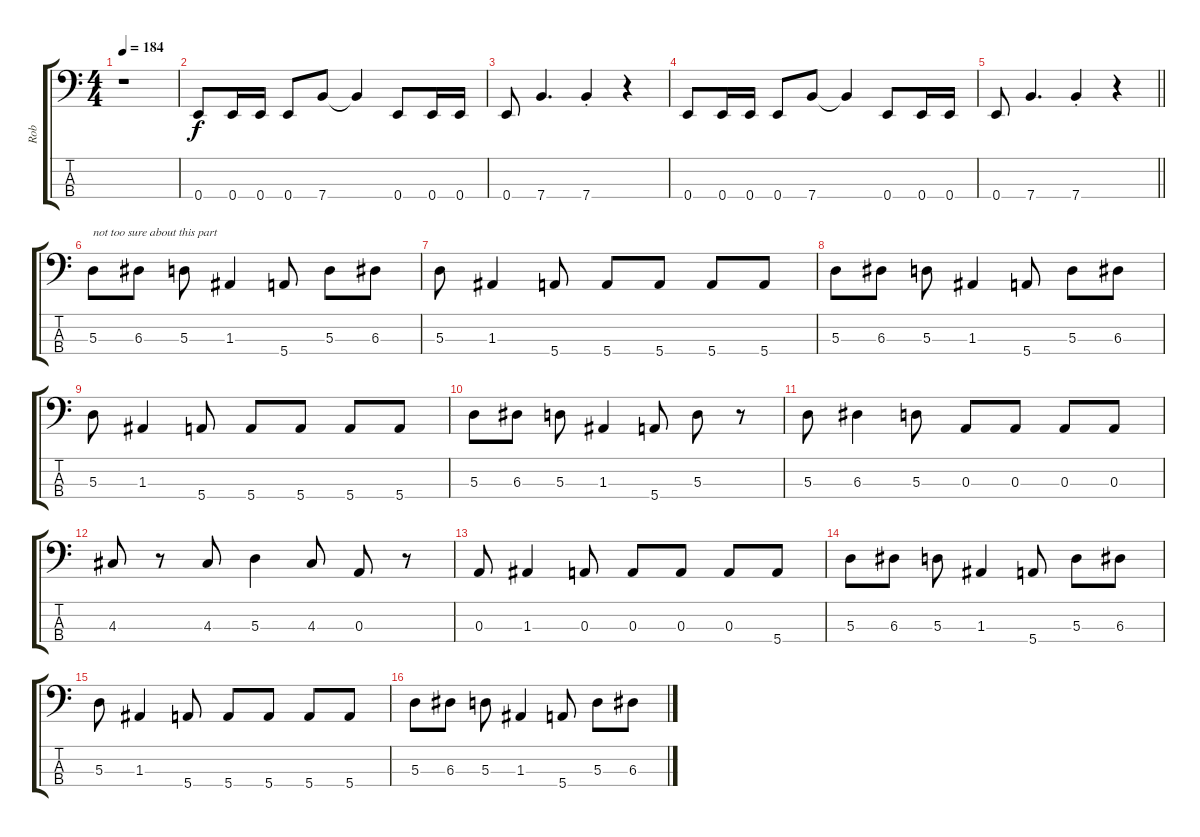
\track ("Rob" "Rob") {instrument electricbassfinger}
\staff {score tabs}
\tuning (G2 D2 A1 E1) {hide}
\ts (4 4)
\tempo 184
\clef f4
\ks c
r.1{dy f} |
0.4.8 0.4.16 0.4.16 0.4.8 7.4.8 7.4{t}.4 0.4.8 0.4.16 0.4.16 |
0.4.8 7.4.4{d} 7.4{st}.4 r.4 |
0.4.8 0.4.16 0.4.16 0.4.8 7.4.8 7.4{t}.4 0.4.8 0.4.16 0.4.16 |
\barLineRight lightlight
0.4.8 7.4.4{d} 7.4{st}.4 r.4 |
5.3.8{txt "not too sure about this part"} 6.3.8 5.3.8 1.3.4 5.4.8 5.3.8 6.3.8 |
5.3.8 1.3.4 5.4.8 5.4.8 5.4.8 5.4.8 5.4.8 |
5.3.8 6.3.8 5.3.8 1.3.4 5.4.8 5.3.8 6.3.8 |
5.3.8 1.3.4 5.4.8 5.4.8 5.4.8 5.4.8 5.4.8 |
5.3.8 6.3.8 5.3.8 1.3.4 5.4.8 5.3.8 r.8 |
5.3.8 6.3.4 5.3.8 0.3.8 0.3.8 0.3.8 0.3.8 |
4.3.8 r.8 4.3.8 5.3.4 4.3.8 0.3.8 r.8 |
0.3.8 1.3.4 0.3.8 0.3.8 0.3.8 0.3.8 5.4.8 |
5.3.8 6.3.8 5.3.8 1.3.4 5.4.8 5.3.8 6.3.8 |
5.3.8 1.3.4 5.4.8 5.4.8 5.4.8 5.4.8 5.4.8 |
5.3.8 6.3.8 5.3.8 1.3.4 5.4.8 5.3.8 6.3.8
